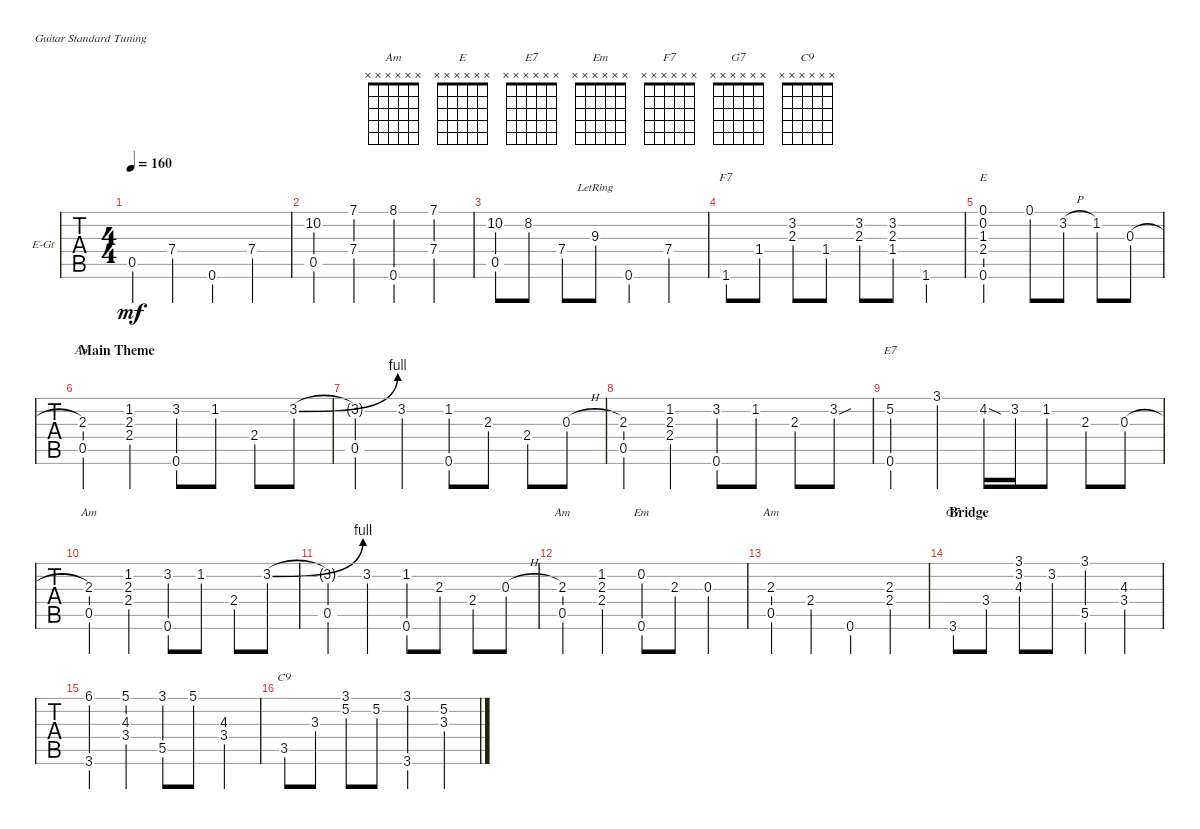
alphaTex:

\defaultSystemsLayout 4
\bracketExtendMode groupsimilarinstruments
\firstSystemTrackNameOrientation horizontal
\otherSystemsTrackNameOrientation horizontal
\track ("Electric Guitar" "E-Gt") {instrument acousticguitarnylon}
\staff {tabs}
\tuning (E4 B3 G3 D3 A2 E2)
\chord ("Am" x x x x x x)
\chord ("E" x x x x x x)
\chord ("E7" x x x x x x)
\chord ("Em" x x x x x x)
\chord ("F7" x x x x x x)
\chord ("G7" x x x x x x)
\chord ("C9" x x x x x x)
\ts (4 4)
\tempo 160
\clef g2
\ks aminor
0.5.4{dy mf} 7.4.4 0.6.4 7.4.4 |
(0.5 10.2).4 (7.4 7.1).4 (8.1 0.6).4 (7.4 7.1).4 |
(10.2 0.5).8 8.2.8 7.4.8 9.3{lr}.8 0.6.4 7.4.4 |
1.6.8{ch "F7"} 1.4.8 (2.3 3.2).8 1.4.8 (2.3 3.2).8 (3.2 2.3 1.4).8 1.6.4 |
(0.6 2.4 1.3 0.2 0.1).2{ch "E"} 0.1.8 3.2{h}.8 1.2.8 0.3{h}.8 |
\section ("" "Main Theme")
(2.3 0.5).4{ch "Am"} (2.4 2.3 1.2).4 (3.2 0.6).8 1.2.8 2.4.8 3.2{be (bend 0 0 15 4)}.8 |
(0.5 3.2{t}).4 3.2.4 (1.2 0.6).8 2.3.8 2.4.8 0.3{h}.8 |
(0.5 2.3).4 (2.3 1.2 2.4).4 (0.6 3.2).8 1.2.8 2.3.8 3.2{sou}.8 |
(5.2 0.6).4{ch "E7"} 3.1.4 4.2{sod}.16 3.2.16 1.2.8 2.3.8 0.3{h}.8 |
(2.3 0.5).4{ch "Am"} (2.3 2.4 1.2).4 (3.2 0.6).8 1.2.8 2.4.8 3.2{be (bend 0 0 15 4)}.8 |
(0.5 3.2{t}).4 3.2.4 (1.2 0.6).8 2.3.8 2.4.8 0.3{h}.8 |
(0.5 2.3).4{ch "Am"} (2.3 2.4 1.2).4 (0.6 0.2).8{ch "Em"} 2.3.8 0.3.4 |
(0.5 2.3).4{ch "Am"} 2.4.4 0.6.4 (2.4 2.3).4 |
\section ("" "Bridge")
3.6.8{ch "G7"} 3.4.8 (4.3 3.2 3.1).8 3.2.8 (5.5 3.1).4 (4.3 3.4).4 |
(3.6 6.1).4 (5.1 4.3 3.4).4 (3.1 5.5).8 5.1.8 (4.3 3.4).4 |
3.5.8{ch "C9"} 3.3.8 (5.2 3.1).8 5.2.8 (3.6 3.1).4 (5.2 3.3).4
